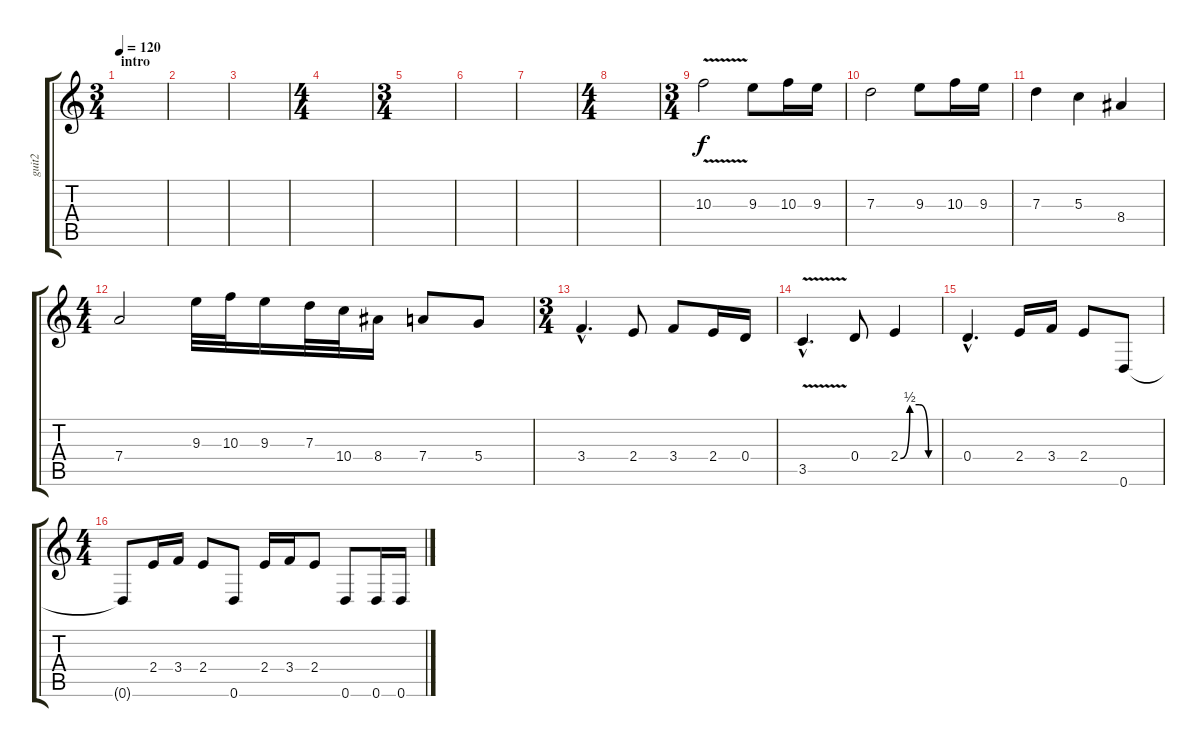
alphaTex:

\track ("guit2" "guit2") {instrument distortionguitar}
\staff {score tabs}
\tuning (E4 B3 G3 D3 A2 D2) {hide}
\ts (3 4)
\section ("" "intro")
\tempo 120
\clef g2
\ks c
|
|
|
\ts (4 4)
|
\ts (3 4)
|
|
|
\ts (4 4)
|
\ts (3 4)
10.3{v}.2 9.3.8 10.3.16 9.3.16 |
7.3.2 9.3.8 10.3.16 9.3.16 |
7.3.4 5.3.4 8.4.4 |
\ts (4 4)
7.4.2 9.3.32 10.3.32 9.3.16 7.3.32 10.4.32 8.4.16 7.4.8 5.4.8 |
\ts (3 4)
3.4{hac}.4{d} 2.4.8 3.4.8 2.4.16 0.4.16 |
3.5{v hac}.4{d} 0.4.8 2.4{be (custom 0 0 15 2 30 2 45 0 60 0)}.4 |
0.4{hac}.4{d} 2.4.16 3.4.16 2.4.8 0.6.8 |
\ts (4 4)
0.6{t}.8 2.4.16 3.4.16 2.4.8 0.6.8 2.4.16 3.4.16 2.4.8 0.6.8 0.6.16 0.6.16
